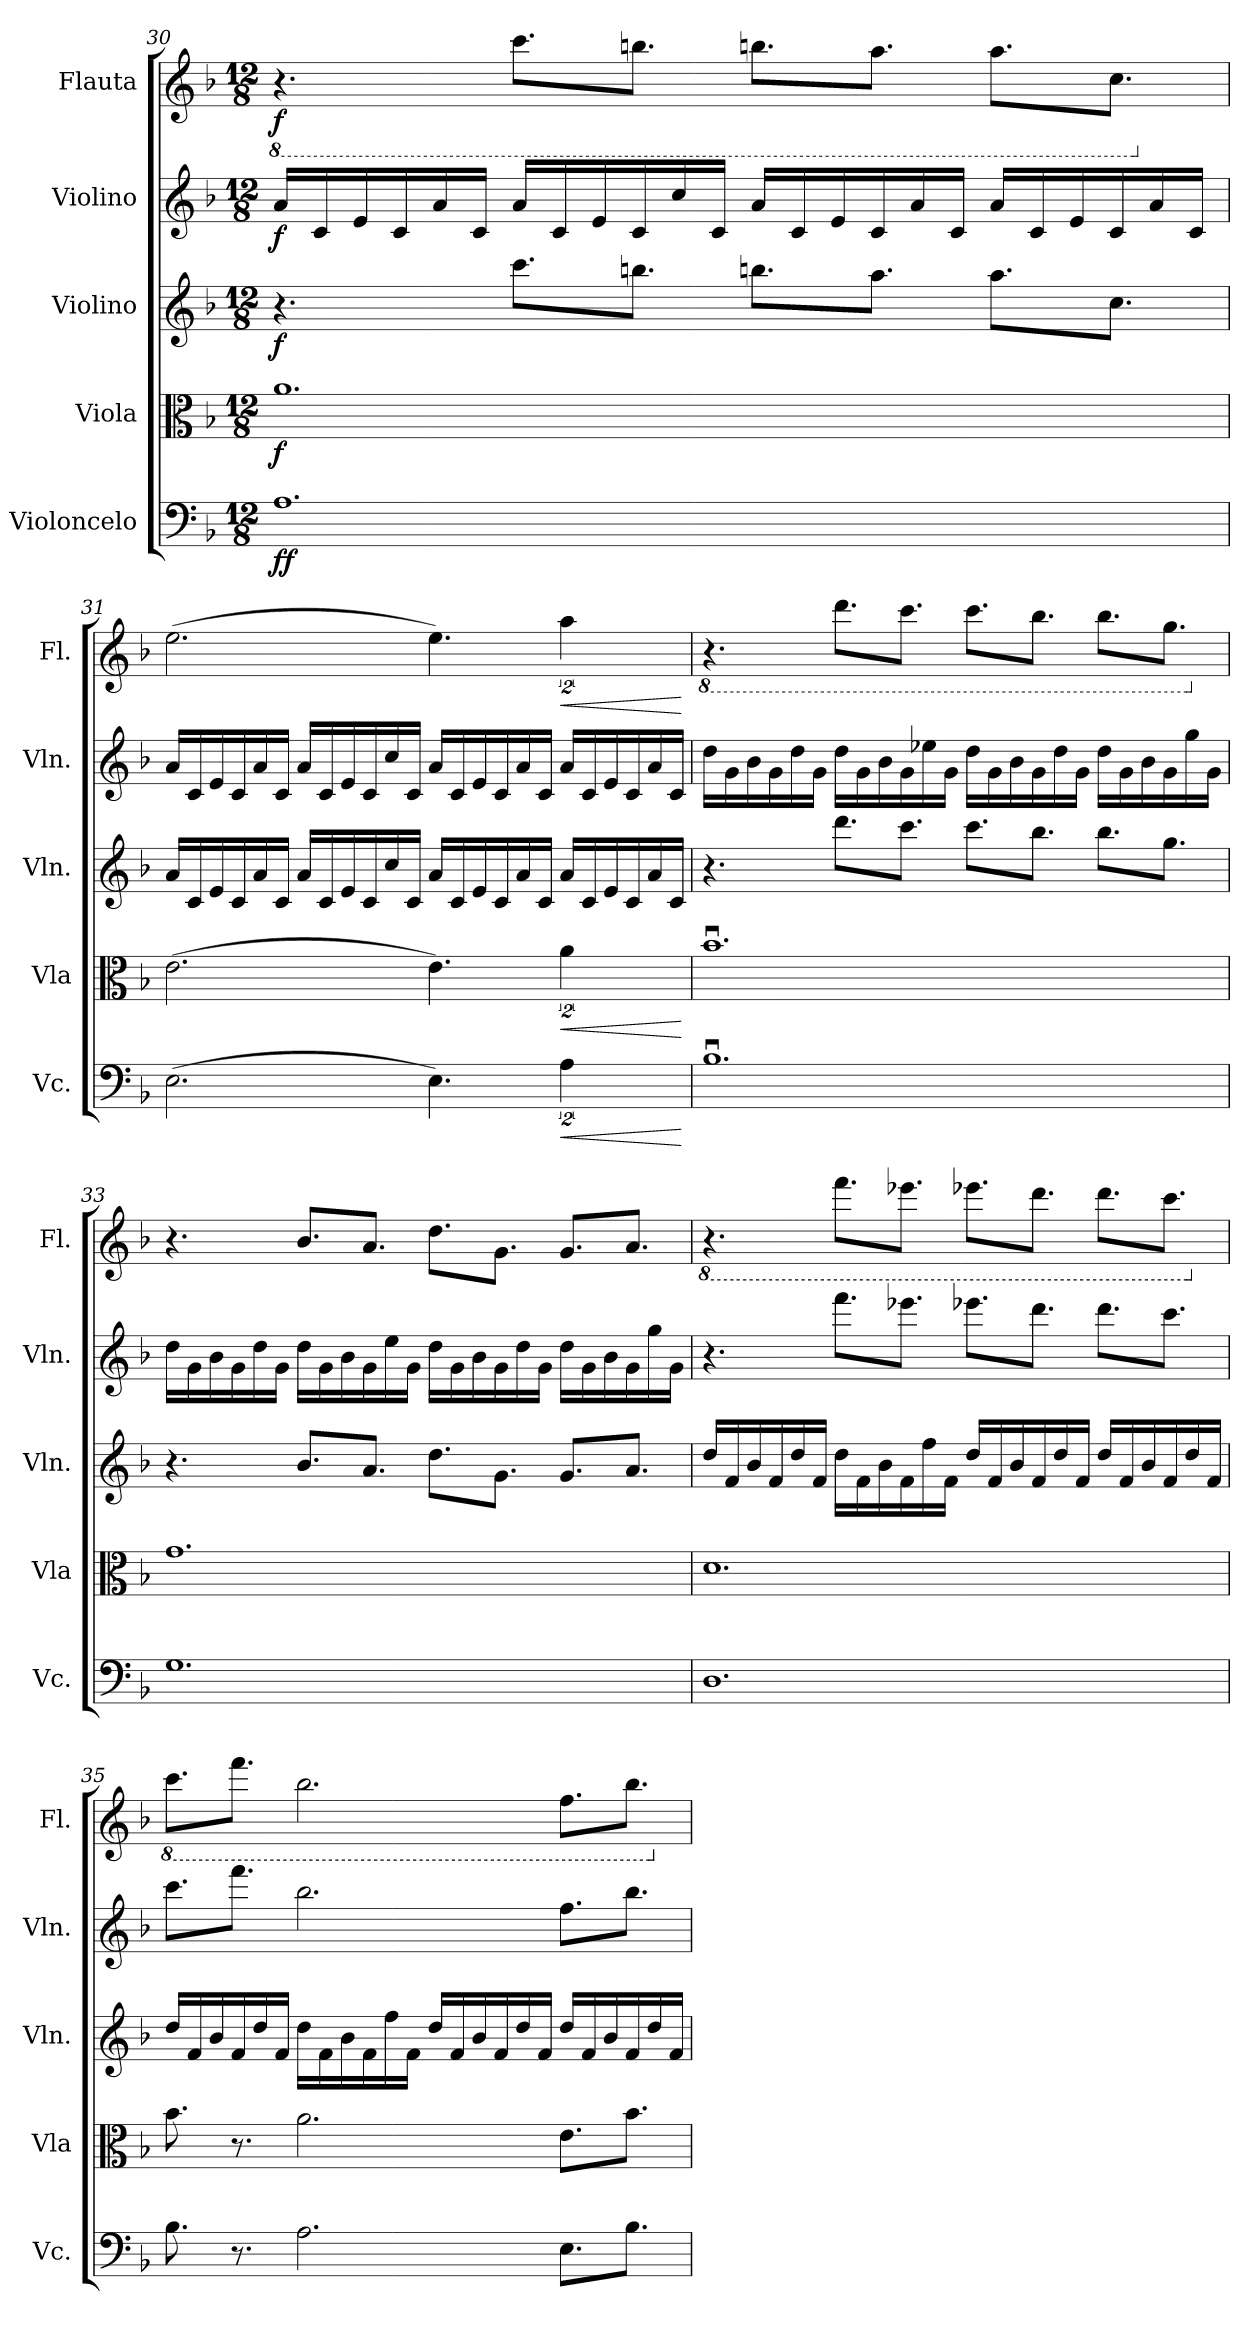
**kern	**dynam	**kern	**dynam	**kern	**dynam	**kern	**dynam	**kern	**dynam
*part5	*part5	*part4	*part4	*part3	*part3	*part2	*part2	*part1	*part1
*staff5	*staff5	*staff4	*staff4	*staff3	*staff3	*staff2	*staff2	*staff1	*staff1
*I"Violoncelo	*	*I"Viola	*	*I"Violino	*	*I"Violino	*	*I"Flauta	*
*I'Vc.	*	*I'Vla	*	*I'Vln.	*	*I'Vln.	*	*I'Fl.	*
!!LO:LB:g=z
*clefF4	*	*clefC3	*	*clefG2	*	*clefG2	*	*clefG2	*
*k[b-]	*	*k[b-]	*	*k[b-]	*	*k[b-]	*	*k[b-]	*
*M12/8	*	*M12/8	*	*M12/8	*	*M12/8	*	*M12/8	*
*	*	*	*	*	*	*	*	*8ba	*
=30	=30	=30	=30	=30	=30	=30	=30	=30	=30
!	!LO:DY:b	!	!	!	!	!	!	!	!
!	!LO:DY:n=1:b	!	!LO:DY:b	!	!LO:DY:b	!	!LO:DY:b	!	!LO:DY:b
1.A	f f	1.a	f	4.r	f	16a/LL	f	4.r	f
.	.	.	.	.	.	16c/	.	.	.
.	.	.	.	.	.	16e/	.	.	.
.	.	.	.	.	.	16c/	.	.	.
.	.	.	.	.	.	16a/	.	.	.
.	.	.	.	.	.	16c/JJ	.	.	.
.	.	.	.	8.ccc\L	.	16a/LL	.	8.cc\L	.
.	.	.	.	.	.	16c/	.	.	.
.	.	.	.	.	.	16e/	.	.	.
.	.	.	.	8.bbn\J	.	16c/	.	8.bn\J	.
.	.	.	.	.	.	16cc/	.	.	.
.	.	.	.	.	.	16c/JJ	.	.	.
.	.	.	.	8.bbn\L	.	16a/LL	.	8.bn\L	.
.	.	.	.	.	.	16c/	.	.	.
.	.	.	.	.	.	16e/	.	.	.
.	.	.	.	8.aa\J	.	16c/	.	8.a\J	.
.	.	.	.	.	.	16a/	.	.	.
.	.	.	.	.	.	16c/JJ	.	.	.
.	.	.	.	8.aa\L	.	16a/LL	.	8.a\L	.
.	.	.	.	.	.	16c/	.	.	.
.	.	.	.	.	.	16e/	.	.	.
.	.	.	.	8.cc\J	.	16c/	.	8.c\J	.
.	.	.	.	.	.	16a/	.	.	.
.	.	.	.	.	.	16c/JJ	.	.	.
=31	=31	=31	=31	=31	=31	=31	=31	=31	=31
*	*	*	*	*	*	*	*	*X8ba	*
(2.E\	.	(2.e\	.	16a/LL	.	16a/LL	.	(2.ee\	.
.	.	.	.	16c/	.	16c/	.	.	.
.	.	.	.	16e/	.	16e/	.	.	.
.	.	.	.	16c/	.	16c/	.	.	.
.	.	.	.	16a/	.	16a/	.	.	.
.	.	.	.	16c/JJ	.	16c/JJ	.	.	.
.	.	.	.	16a/LL	.	16a/LL	.	.	.
.	.	.	.	16c/	.	16c/	.	.	.
.	.	.	.	16e/	.	16e/	.	.	.
.	.	.	.	16c/	.	16c/	.	.	.
.	.	.	.	16cc/	.	16cc/	.	.	.
.	.	.	.	16c/JJ	.	16c/JJ	.	.	.
4.E\)	.	4.e\)	.	16a/LL	.	16a/LL	.	4.ee\)	.
.	.	.	.	16c/	.	16c/	.	.	.
.	.	.	.	16e/	.	16e/	.	.	.
.	.	.	.	16c/	.	16c/	.	.	.
.	.	.	.	16a/	.	16a/	.	.	.
.	.	.	.	16c/JJ	.	16c/JJ	.	.	.
!	!LO:HP:b	!	!LO:HP:b	!	!	!	!	!	!LO:HP:b
8%3A\	<	8%3a\	<	16a/LL	.	16a/LL	.	8%3aa\	<
.	.	.	.	16c/	.	16c/	.	.	.
.	.	.	.	16e/	.	16e/	.	.	.
.	.	.	.	16c/	.	16c/	.	.	.
.	.	.	.	16a/	.	16a/	.	.	.
.	.	.	.	16c/JJ	.	16c/JJ	.	.	.
.	[	.	[	.	.	.	.	.	[
!!LO:PB:g=z
=32	=32	=32	=32	=32	=32	=32	=32	=32	=32
*	*	*	*	*	*	*	*	*8ba	*
1.B-u	.	1.b-u	.	4.r	.	16dd\LL	.	4.r	.
.	.	.	.	.	.	16g\	.	.	.
.	.	.	.	.	.	16b-\	.	.	.
.	.	.	.	.	.	16g\	.	.	.
.	.	.	.	.	.	16dd\	.	.	.
.	.	.	.	.	.	16g\JJ	.	.	.
.	.	.	.	8.ddd\L	.	16dd\LL	.	8.dd\L	.
.	.	.	.	.	.	16g\	.	.	.
.	.	.	.	.	.	16b-\	.	.	.
.	.	.	.	8.ccc\J	.	16g\	.	8.cc\J	.
.	.	.	.	.	.	16ee-X\	.	.	.
.	.	.	.	.	.	16g\JJ	.	.	.
.	.	.	.	8.ccc\L	.	16dd\LL	.	8.cc\L	.
.	.	.	.	.	.	16g\	.	.	.
.	.	.	.	.	.	16b-\	.	.	.
.	.	.	.	8.bb-\J	.	16g\	.	8.b-\J	.
.	.	.	.	.	.	16dd\	.	.	.
.	.	.	.	.	.	16g\JJ	.	.	.
.	.	.	.	8.bb-\L	.	16dd\LL	.	8.b-\L	.
.	.	.	.	.	.	16g\	.	.	.
.	.	.	.	.	.	16b-\	.	.	.
.	.	.	.	8.gg\J	.	16g\	.	8.g\J	.
.	.	.	.	.	.	16gg\	.	.	.
.	.	.	.	.	.	16g\JJ	.	.	.
=33	=33	=33	=33	=33	=33	=33	=33	=33	=33
*	*	*	*	*	*	*	*	*X8ba	*
1.G	.	1.g	.	4.r	.	16dd\LL	.	4.r	.
.	.	.	.	.	.	16g\	.	.	.
.	.	.	.	.	.	16b-\	.	.	.
.	.	.	.	.	.	16g\	.	.	.
.	.	.	.	.	.	16dd\	.	.	.
.	.	.	.	.	.	16g\JJ	.	.	.
.	.	.	.	8.b-/L	.	16dd\LL	.	8.b-/L	.
.	.	.	.	.	.	16g\	.	.	.
.	.	.	.	.	.	16b-\	.	.	.
.	.	.	.	8.a/J	.	16g\	.	8.a/J	.
.	.	.	.	.	.	16ee\	.	.	.
.	.	.	.	.	.	16g\JJ	.	.	.
.	.	.	.	8.dd\L	.	16dd\LL	.	8.dd\L	.
.	.	.	.	.	.	16g\	.	.	.
.	.	.	.	.	.	16b-\	.	.	.
.	.	.	.	8.g\J	.	16g\	.	8.g\J	.
.	.	.	.	.	.	16dd\	.	.	.
.	.	.	.	.	.	16g\JJ	.	.	.
.	.	.	.	8.g/L	.	16dd\LL	.	8.g/L	.
.	.	.	.	.	.	16g\	.	.	.
.	.	.	.	.	.	16b-\	.	.	.
.	.	.	.	8.a/J	.	16g\	.	8.a/J	.
.	.	.	.	.	.	16gg\	.	.	.
.	.	.	.	.	.	16g\JJ	.	.	.
!!LO:LB:g=z
=34	=34	=34	=34	=34	=34	=34	=34	=34	=34
*	*	*	*	*	*	*	*	*8ba	*
1.D	.	1.d	.	16dd/LL	.	4.r	.	4.r	.
.	.	.	.	16f/	.	.	.	.	.
.	.	.	.	16b-/	.	.	.	.	.
.	.	.	.	16f/	.	.	.	.	.
.	.	.	.	16dd/	.	.	.	.	.
.	.	.	.	16f/JJ	.	.	.	.	.
.	.	.	.	16dd\LL	.	8.fff\L	.	8.ff\L	.
.	.	.	.	16f\	.	.	.	.	.
.	.	.	.	16b-\	.	.	.	.	.
.	.	.	.	16f\	.	8.eee-X\J	.	8.ee-X\J	.
.	.	.	.	16ff\	.	.	.	.	.
.	.	.	.	16f\JJ	.	.	.	.	.
.	.	.	.	16dd/LL	.	8.eee-X\L	.	8.ee-X\L	.
.	.	.	.	16f/	.	.	.	.	.
.	.	.	.	16b-/	.	.	.	.	.
.	.	.	.	16f/	.	8.ddd\J	.	8.dd\J	.
.	.	.	.	16dd/	.	.	.	.	.
.	.	.	.	16f/JJ	.	.	.	.	.
.	.	.	.	16dd/LL	.	8.ddd\L	.	8.dd\L	.
.	.	.	.	16f/	.	.	.	.	.
.	.	.	.	16b-/	.	.	.	.	.
.	.	.	.	16f/	.	8.ccc\J	.	8.cc\J	.
.	.	.	.	16dd/	.	.	.	.	.
.	.	.	.	16f/JJ	.	.	.	.	.
=35	=35	=35	=35	=35	=35	=35	=35	=35	=35
*	*	*	*	*	*	*	*	*X8ba	*
*	*	*	*	*	*	*	*	*8ba	*
8.B-\	.	8.b-\	.	16dd/LL	.	8.ccc\L	.	8.cc\L	.
.	.	.	.	16f/	.	.	.	.	.
.	.	.	.	16b-/	.	.	.	.	.
8.r	.	8.r	.	16f/	.	8.fff\J	.	8.ff\J	.
.	.	.	.	16dd/	.	.	.	.	.
.	.	.	.	16f/JJ	.	.	.	.	.
2.A\	.	2.a\	.	16dd\LL	.	2.bb-\	.	2.b-\	.
.	.	.	.	16f\	.	.	.	.	.
.	.	.	.	16b-\	.	.	.	.	.
.	.	.	.	16f\	.	.	.	.	.
.	.	.	.	16ff\	.	.	.	.	.
.	.	.	.	16f\JJ	.	.	.	.	.
.	.	.	.	16dd/LL	.	.	.	.	.
.	.	.	.	16f/	.	.	.	.	.
.	.	.	.	16b-/	.	.	.	.	.
.	.	.	.	16f/	.	.	.	.	.
.	.	.	.	16dd/	.	.	.	.	.
.	.	.	.	16f/JJ	.	.	.	.	.
8.E\L	.	8.e\L	.	16dd/LL	.	8.ff\L	.	8.f\L	.
.	.	.	.	16f/	.	.	.	.	.
.	.	.	.	16b-/	.	.	.	.	.
8.B-\J	.	8.b-\J	.	16f/	.	8.bb-\J	.	8.b-\J	.
.	.	.	.	16dd/	.	.	.	.	.
.	.	.	.	16f/JJ	.	.	.	.	.
*	*	*	*	*	*	*	*	*X8ba	*
=	=	=	=	=	=	=	=	=	=
*-	*-	*-	*-	*-	*-	*-	*-	*-	*-
